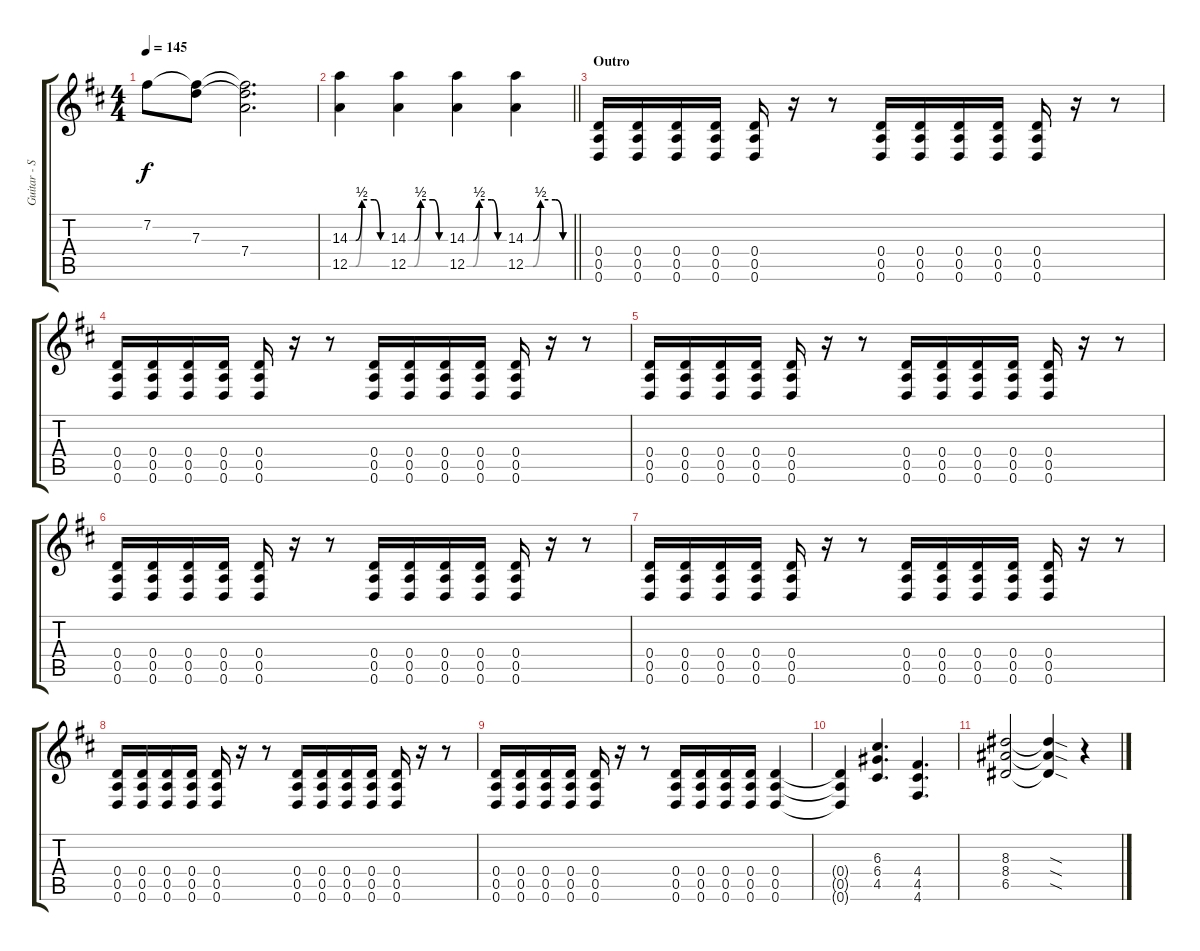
\track ("Guitar - Simon Neil" "Guitar - S") {instrument overdrivenguitar}
\staff {score tabs}
\tuning (E4 B3 G3 D3 A2 D2) {hide}
\ts (4 4)
\tempo 145
\clef g2
\ks d
7.2.8{dy f} (7.2{t} 7.3).8 (7.2{t} 7.3{t} 7.4).2{d} |
\barLineRight lightlight
(14.3{be (custom 0 0 10 0 20 2 40 2 50 0 60 0)} 12.5{be (custom 0 0 10 0 20 2 40 2 50 0 60 0)}).4{instrument overdrivenguitar} (14.3{be (custom 0 0 10 0 20 2 40 2 50 0 60 0)} 12.5{be (custom 0 0 10 0 20 2 40 2 50 0 60 0)}).4 (14.3{be (custom 0 0 10 0 20 2 40 2 50 0 60 0)} 12.5{be (custom 0 0 10 0 20 2 40 2 50 0 60 0)}).4 (14.3{be (custom 0 0 10 0 20 2 40 2 50 0 60 0)} 12.5{be (custom 0 0 10 0 20 2 40 2 50 0 60 0)}).4 |
\section ("" "Outro")
(0.4 0.5 0.6).16 (0.4 0.5 0.6).16 (0.4 0.5 0.6).16 (0.4 0.5 0.6).16 (0.4 0.5 0.6).16 r.16 r.8 (0.4 0.5 0.6).16 (0.4 0.5 0.6).16 (0.4 0.5 0.6).16 (0.4 0.5 0.6).16 (0.4 0.5 0.6).16 r.16 r.8 |
(0.4 0.5 0.6).16 (0.4 0.5 0.6).16 (0.4 0.5 0.6).16 (0.4 0.5 0.6).16 (0.4 0.5 0.6).16 r.16 r.8 (0.4 0.5 0.6).16 (0.4 0.5 0.6).16 (0.4 0.5 0.6).16 (0.4 0.5 0.6).16 (0.4 0.5 0.6).16 r.16 r.8 |
(0.4 0.5 0.6).16 (0.4 0.5 0.6).16 (0.4 0.5 0.6).16 (0.4 0.5 0.6).16 (0.4 0.5 0.6).16 r.16 r.8 (0.4 0.5 0.6).16 (0.4 0.5 0.6).16 (0.4 0.5 0.6).16 (0.4 0.5 0.6).16 (0.4 0.5 0.6).16 r.16 r.8 |
(0.4 0.5 0.6).16 (0.4 0.5 0.6).16 (0.4 0.5 0.6).16 (0.4 0.5 0.6).16 (0.4 0.5 0.6).16 r.16 r.8 (0.4 0.5 0.6).16 (0.4 0.5 0.6).16 (0.4 0.5 0.6).16 (0.4 0.5 0.6).16 (0.4 0.5 0.6).16 r.16 r.8 |
(0.4 0.5 0.6).16 (0.4 0.5 0.6).16 (0.4 0.5 0.6).16 (0.4 0.5 0.6).16 (0.4 0.5 0.6).16 r.16 r.8 (0.4 0.5 0.6).16 (0.4 0.5 0.6).16 (0.4 0.5 0.6).16 (0.4 0.5 0.6).16 (0.4 0.5 0.6).16 r.16 r.8 |
(0.4 0.5 0.6).16 (0.4 0.5 0.6).16 (0.4 0.5 0.6).16 (0.4 0.5 0.6).16 (0.4 0.5 0.6).16 r.16 r.8 (0.4 0.5 0.6).16 (0.4 0.5 0.6).16 (0.4 0.5 0.6).16 (0.4 0.5 0.6).16 (0.4 0.5 0.6).16 r.16 r.8 |
(0.4 0.5 0.6).16 (0.4 0.5 0.6).16 (0.4 0.5 0.6).16 (0.4 0.5 0.6).16 (0.4 0.5 0.6).16 r.16 r.8 (0.4 0.5 0.6).16 (0.4 0.5 0.6).16 (0.4 0.5 0.6).16 (0.4 0.5 0.6).16 (0.4 0.5 0.6).4 |
(0.4{t} 0.5{t} 0.6{t}).4 (6.3 6.4 4.5).4{d} (4.4 4.5 4.6).4{d} |
(8.3 8.4 6.5).2 (8.3{sod t} 8.4{sod t} 6.5{sod t}).4 r.4
